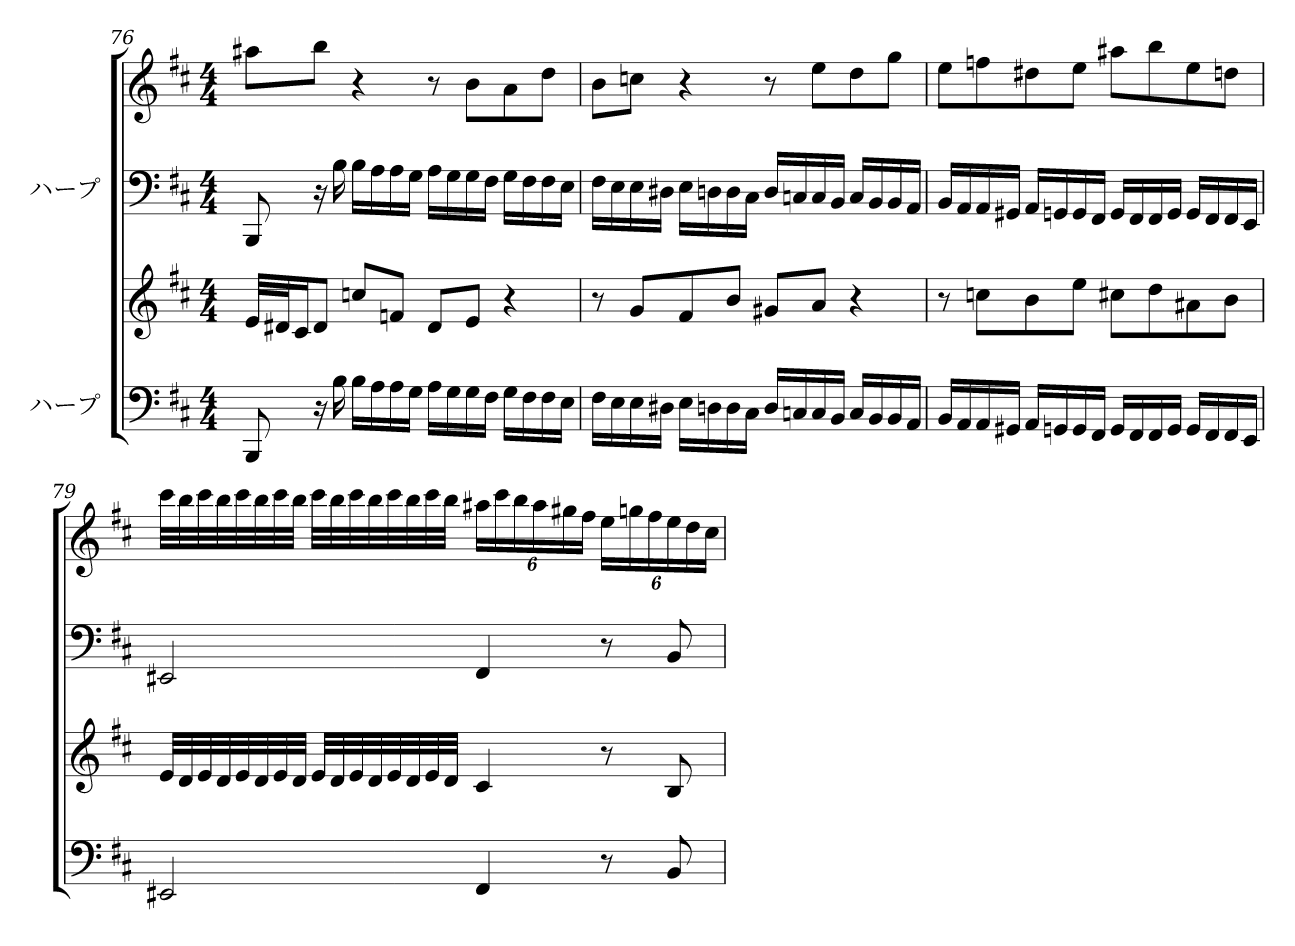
**kern	**kern	**kern	**kern
*part2	*part2	*part1	*part1
*staff4	*staff3	*staff2	*staff1
*I"ハープ	*	*I"ハープ	*
*clefF4	*clefG2	*clefF4	*clefG2
*k[f#c#]	*k[f#c#]	*k[f#c#]	*k[f#c#]
*M4/4	*M4/4	*M4/4	*M4/4
=76	=76	=76	=76
8BBB/	32e/LLL	8BBB/	8aa#X\L
.	32d#X/J	.	.
.	16c#/J	.	.
16r	8d#/J	16r	8bb\J
16B\	.	16B\	.
16B\LL	8ccn/L	16B\LL	4r
16A\	.	16A\	.
16A\	8fn/J	16A\	.
16G\JJ	.	16G\JJ	.
16A\LL	8d#/L	16A\LL	8r
16G\	.	16G\	.
16G\	8e/J	16G\	8b\L
16F#\JJ	.	16F#\JJ	.
16G\LL	4r	16G\LL	8a\
16F#\	.	16F#\	.
16F#\	.	16F#\	8dd\J
16E\JJ	.	16E\JJ	.
!!LO:LB:g=z
=77	=77	=77	=77
16F#\LL	8r	16F#\LL	8b\L
16E\	.	16E\	.
16E\	8g/L	16E\	8ccn\J
16D#X\JJ	.	16D#X\JJ	.
16E\LL	8f#/	16E\LL	4r
16Dn\	.	16Dn\	.
16D\	8b/J	16D\	.
16C#\JJ	.	16C#\JJ	.
16D/LL	8g#X/L	16D/LL	8r
16Cn/	.	16Cn/	.
16C/	8a/J	16C/	8ee\L
16BB/JJ	.	16BB/JJ	.
16C/LL	4r	16C/LL	8dd\
16BB/	.	16BB/	.
16BB/	.	16BB/	8gg\J
16AA/JJ	.	16AA/JJ	.
=78	=78	=78	=78
16BB/LL	8r	16BB/LL	8ee\L
16AA/	.	16AA/	.
16AA/	8ccn\L	16AA/	8ffn\
16GG#X/JJ	.	16GG#X/JJ	.
16AA/LL	8b\	16AA/LL	8dd#X\
16GGn/	.	16GGn/	.
16GG/	8ee\J	16GG/	8ee\J
16FF#/JJ	.	16FF#/JJ	.
16GG/LL	8cc#X\L	16GG/LL	8aa#X\L
16FF#/	.	16FF#/	.
16FF#/	8dd\	16FF#/	8bb\
16GG/JJ	.	16GG/JJ	.
16GG/LL	8a#X\	16GG/LL	8ee\
16FF#/	.	16FF#/	.
16FF#/	8b\J	16FF#/	8ddn\J
16EE/JJ	.	16EE/JJ	.
!!LO:PB:g=z
=79	=79	=79	=79
2EE#X/	32e/LLL	2EE#X/	32ccc#\LLL
.	32d/	.	32bb\
.	32e/	.	32ccc#\
.	32d/	.	32bb\
.	32e/	.	32ccc#\
.	32d/	.	32bb\
.	32e/	.	32ccc#\
.	32d/JJJ	.	32bb\JJJ
.	32e/LLL	.	32ccc#\LLL
.	32d/	.	32bb\
.	32e/	.	32ccc#\
.	32d/	.	32bb\
.	32e/	.	32ccc#\
.	32d/	.	32bb\
.	32e/	.	32ccc#\
.	32d/JJJ	.	32bb\JJJ
*	*	*	*Xbrackettup
4FF#/	4c#/	4FF#/	24aa#X\LL
.	.	.	24ccc#\
.	.	.	24bb\
.	.	.	24aa#\
.	.	.	24gg#X\
.	.	.	24ff#\JJ
8r	8r	8r	24ee\LL
.	.	.	24ggn\
.	.	.	24ff#\
8BB/	8B/	8BB/	24ee\
.	.	.	24dd\
.	.	.	24cc#\JJ
=	=	=	=
*-	*-	*-	*-
